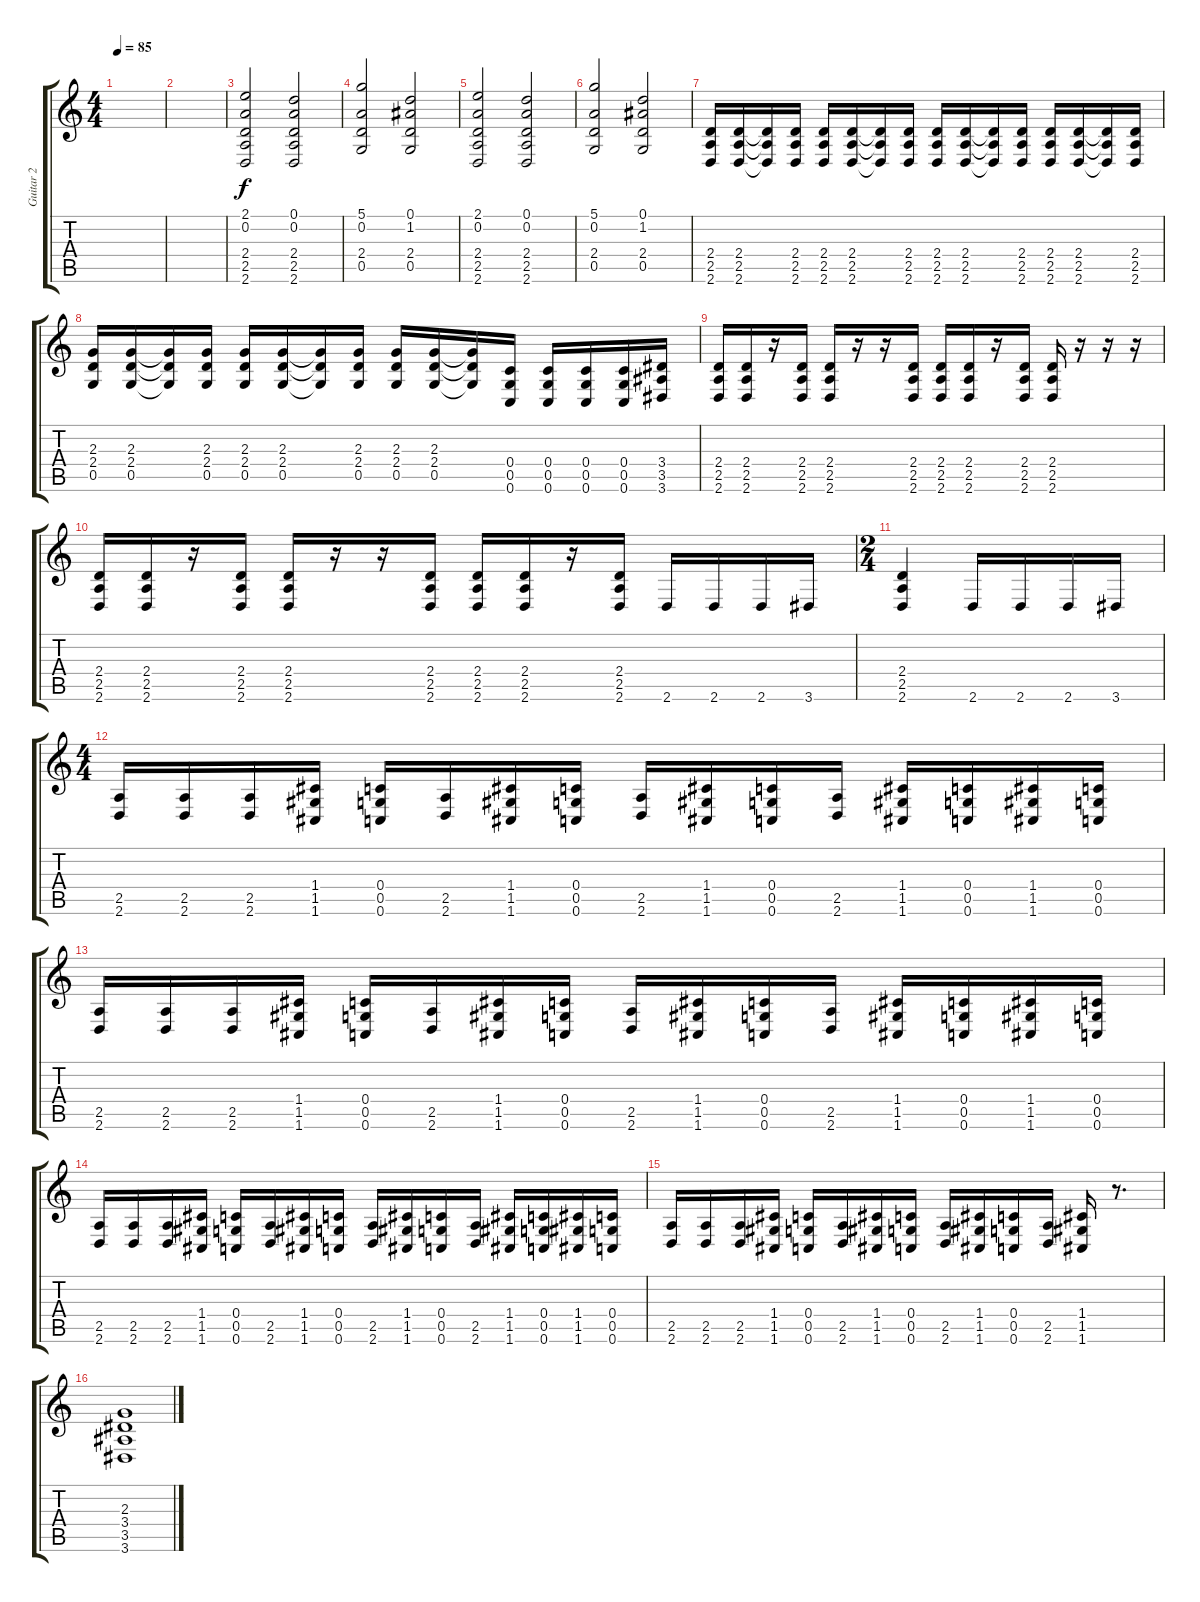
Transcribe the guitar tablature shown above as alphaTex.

\track ("Guitar 2" "Guitar 2") {instrument distortionguitar}
\staff {score tabs}
\tuning (D4 A3 F3 C3 G2 C2) {hide}
\ts (4 4)
\tempo 85
\clef g2
\ks c
|
|
(2.1 0.2 2.4 2.5 2.6).2{volume 15} (0.1 0.2 2.4 2.5 2.6).2 |
(5.1 0.2 2.4 0.5).2 (0.1 1.2 2.4 0.5).2 |
(2.1 0.2 2.4 2.5 2.6).2 (0.1 0.2 2.4 2.5 2.6).2 |
(5.1 0.2 2.4 0.5).2 (0.1 1.2 2.4 0.5).2 |
(2.4 2.5 2.6).16 (2.4 2.5 2.6).16 (2.4{t} 2.5{t} 2.6{t}).16 (2.4 2.5 2.6).16 (2.4 2.5 2.6).16 (2.4 2.5 2.6).16 (2.4{t} 2.5{t} 2.6{t}).16 (2.4 2.5 2.6).16 (2.4 2.5 2.6).16 (2.4 2.5 2.6).16 (2.4{t} 2.5{t} 2.6{t}).16 (2.4 2.5 2.6).16 (2.4 2.5 2.6).16 (2.4 2.5 2.6).16 (2.4{t} 2.5{t} 2.6{t}).16 (2.4 2.5 2.6).16 |
(2.3 2.4 0.5).16 (2.3 2.4 0.5).16 (2.3{t} 2.4{t} 0.5{t}).16 (2.3 2.4 0.5).16 (2.3 2.4 0.5).16 (2.3 2.4 0.5).16 (2.3{t} 2.4{t} 0.5{t}).16 (2.3 2.4 0.5).16 (2.3 2.4 0.5).16 (2.3 2.4 0.5).16 (2.3{t} 2.4{t} 0.5{t}).16 (0.4 0.5 0.6).16 (0.4 0.5 0.6).16 (0.4 0.5 0.6).16 (0.4 0.5 0.6).16 (3.4 3.5 3.6).16 |
(2.4 2.5 2.6).16 (2.4 2.5 2.6).16 r.16 (2.4 2.5 2.6).16 (2.4 2.5 2.6).16 r.16 r.16 (2.4 2.5 2.6).16 (2.4 2.5 2.6).16 (2.4 2.5 2.6).16 r.16 (2.4 2.5 2.6).16 (2.4 2.5 2.6).16 r.16 r.16 r.16 |
(2.4 2.5 2.6).16 (2.4 2.5 2.6).16 r.16 (2.4 2.5 2.6).16 (2.4 2.5 2.6).16 r.16 r.16 (2.4 2.5 2.6).16 (2.4 2.5 2.6).16 (2.4 2.5 2.6).16 r.16 (2.4 2.5 2.6).16 2.6.16 2.6.16 2.6.16 3.6.16 |
\ts (2 4)
(2.4 2.5 2.6).4 2.6.16 2.6.16 2.6.16 3.6.16 |
\ts (4 4)
(2.5 2.6).16 (2.5 2.6).16 (2.5 2.6).16 (1.4 1.5 1.6).16 (0.4 0.5 0.6).16 (2.5 2.6).16 (1.4 1.5 1.6).16 (0.4 0.5 0.6).16 (2.5 2.6).16 (1.4 1.5 1.6).16 (0.4 0.5 0.6).16 (2.5 2.6).16 (1.4 1.5 1.6).16 (0.4 0.5 0.6).16 (1.4 1.5 1.6).16 (0.4 0.5 0.6).16 |
(2.5 2.6).16 (2.5 2.6).16 (2.5 2.6).16 (1.4 1.5 1.6).16 (0.4 0.5 0.6).16 (2.5 2.6).16 (1.4 1.5 1.6).16 (0.4 0.5 0.6).16 (2.5 2.6).16 (1.4 1.5 1.6).16 (0.4 0.5 0.6).16 (2.5 2.6).16 (1.4 1.5 1.6).16 (0.4 0.5 0.6).16 (1.4 1.5 1.6).16 (0.4 0.5 0.6).16 |
(2.5 2.6).16 (2.5 2.6).16 (2.5 2.6).16 (1.4 1.5 1.6).16 (0.4 0.5 0.6).16 (2.5 2.6).16 (1.4 1.5 1.6).16 (0.4 0.5 0.6).16 (2.5 2.6).16 (1.4 1.5 1.6).16 (0.4 0.5 0.6).16 (2.5 2.6).16 (1.4 1.5 1.6).16 (0.4 0.5 0.6).16 (1.4 1.5 1.6).16 (0.4 0.5 0.6).16 |
(2.5 2.6).16 (2.5 2.6).16 (2.5 2.6).16 (1.4 1.5 1.6).16 (0.4 0.5 0.6).16 (2.5 2.6).16 (1.4 1.5 1.6).16 (0.4 0.5 0.6).16 (2.5 2.6).16 (1.4 1.5 1.6).16 (0.4 0.5 0.6).16 (2.5 2.6).16 (1.4 1.5 1.6).16 r.8{d} |
(2.3 3.4 3.5 3.6).1
